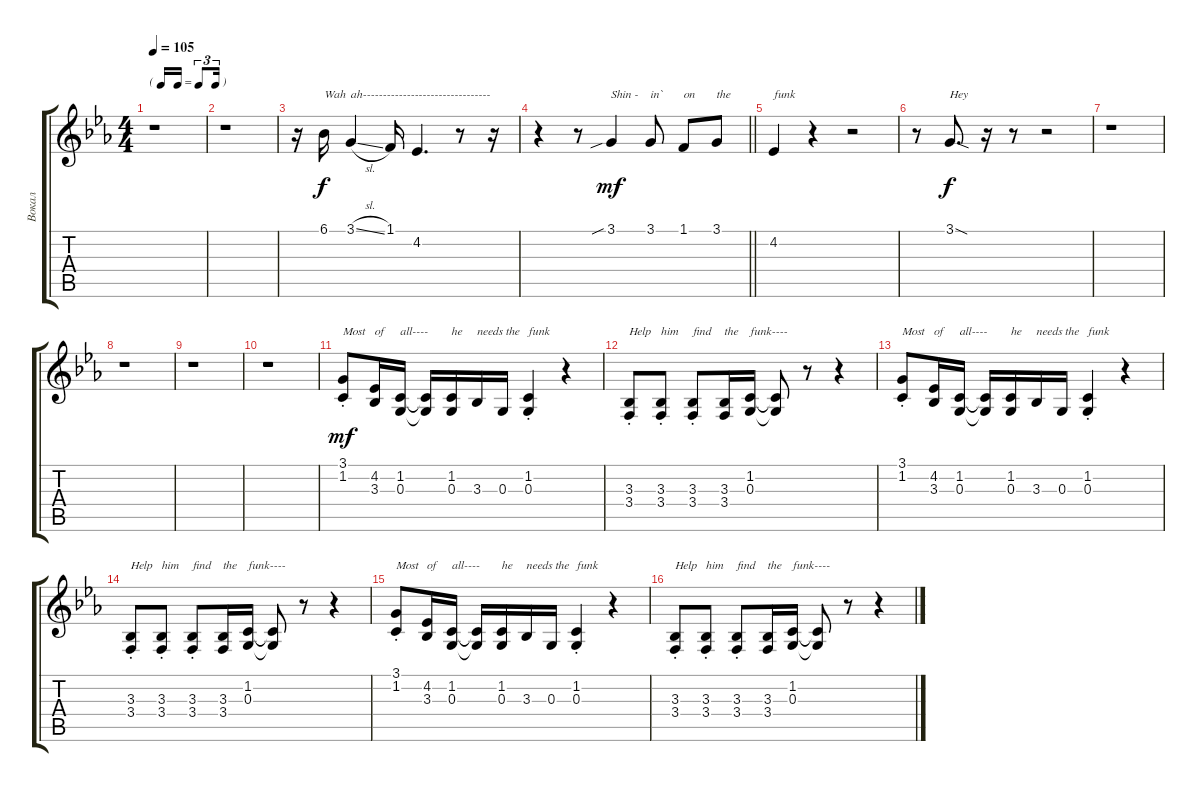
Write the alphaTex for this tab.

\track ("Вокал" "Вокал") {instrument accordion}
\staff {score tabs}
\tuning (E4 B3 G3 D3 A2 E2) {hide}
\ts (4 4)
\tf triplet16th
\tempo 105
\clef g2
\ks cminor
r.1{dy mf} |
r.1 |
r.16 6.1.16{txt "Wah" dy f} 3.1{sl}.4{txt "ah--------------------------------"} 1.1.16 4.2.4{d} r.8 r.16 |
\barLineRight lightlight
r.4 r.8 3.1{sib}.4{txt "Shin -" dy mf} 3.1.8{txt "in`"} 1.1.8{txt "on"} 3.1.8{txt "the"} |
4.2.4{txt "funk"} r.4 r.2 |
r.8 3.1{sod}.8{d txt "Hey" dy f} r.16 r.8 r.2 |
r.1 |
r.1 |
r.1 |
r.1 |
(3.1{st} 1.2{st}).8{txt "Most" dy mf} (4.2 3.3).16{txt "of"} (1.2 0.3).16{txt "all----"} (1.2{t} 0.3{t}).16 (1.2 0.3).16{txt "he"} 3.3.16{txt "needs the"} 0.3.16 (1.2{st} 0.3{st}).4{txt "funk"} r.4 |
(3.3{st} 3.4{st}).8{txt "Help"} (3.3{st} 3.4{st}).8{txt "him"} (3.3{st} 3.4{st}).8{txt "find"} (3.3 3.4).16{txt "the"} (1.2 0.3).16{txt "funk----"} (1.2{t} 0.3{t}).8 r.8 r.4 |
(3.1{st} 1.2{st}).8{txt "Most"} (4.2 3.3).16{txt "of"} (1.2 0.3).16{txt "all----"} (1.2{t} 0.3{t}).16 (1.2 0.3).16{txt "he"} 3.3.16{txt "needs the"} 0.3.16 (1.2{st} 0.3{st}).4{txt "funk"} r.4 |
(3.3{st} 3.4{st}).8{txt "Help"} (3.3{st} 3.4{st}).8{txt "him"} (3.3{st} 3.4{st}).8{txt "find"} (3.3 3.4).16{txt "the"} (1.2 0.3).16{txt "funk----"} (1.2{t} 0.3{t}).8 r.8 r.4 |
(3.1{st} 1.2{st}).8{txt "Most"} (4.2 3.3).16{txt "of"} (1.2 0.3).16{txt "all----"} (1.2{t} 0.3{t}).16 (1.2 0.3).16{txt "he"} 3.3.16{txt "needs the"} 0.3.16 (1.2{st} 0.3{st}).4{txt "funk"} r.4 |
(3.3{st} 3.4{st}).8{txt "Help"} (3.3{st} 3.4{st}).8{txt "him"} (3.3{st} 3.4{st}).8{txt "find"} (3.3 3.4).16{txt "the"} (1.2 0.3).16{txt "funk----"} (1.2{t} 0.3{t}).8 r.8 r.4
